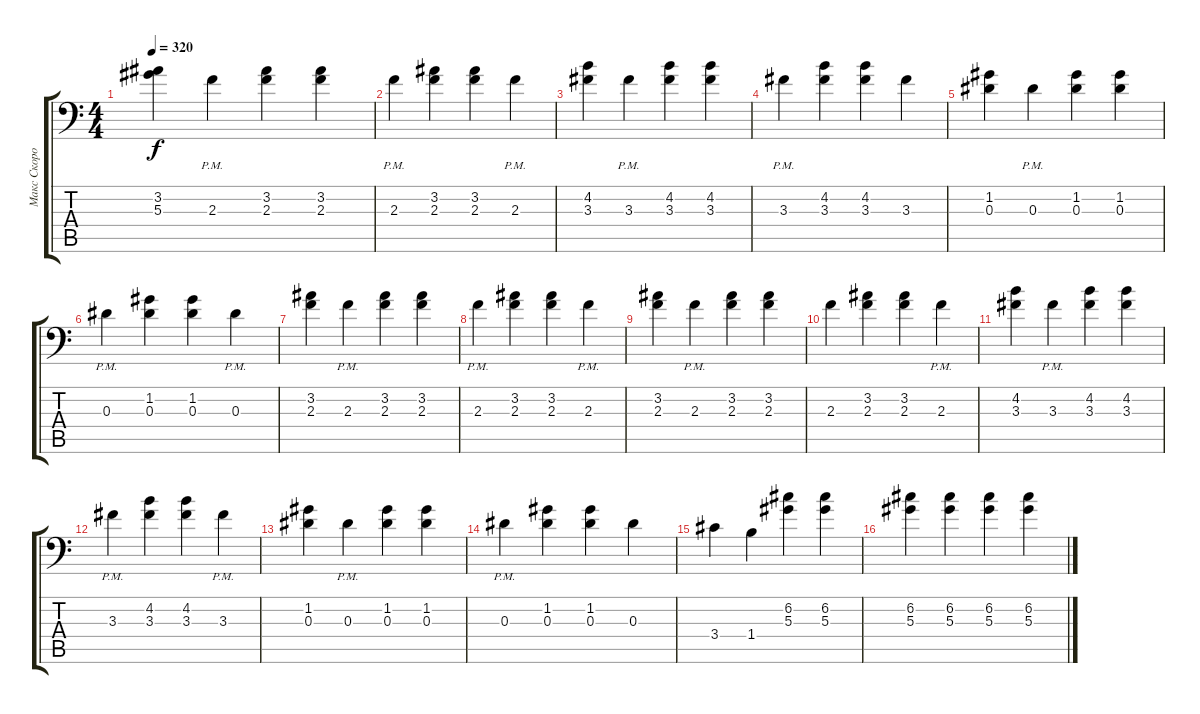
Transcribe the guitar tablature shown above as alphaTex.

\track ("Макс Скоробогатов-Вторая Гитара" "Макс Скоро") {instrument distortionguitar}
\staff {score tabs}
\tuning (C4 G3 Eb3 Bb2 F2 Bb1) {hide}
\ts (4 4)
\tempo 320
\clef f4
\ks c
(3.2 5.3{t}).4{dy f} 2.3{pm}.4 (3.2 2.3).4 (3.2 2.3).4 |
2.3{pm}.4 (3.2 2.3).4 (3.2 2.3).4 2.3{pm}.4 |
(4.2 3.3).4 3.3{pm}.4 (4.2 3.3).4 (4.2 3.3).4 |
3.3{pm}.4 (4.2 3.3).4 (4.2 3.3).4 3.3.4 |
(1.2 0.3).4 0.3{pm}.4 (1.2 0.3).4 (1.2 0.3).4 |
0.3{pm}.4 (1.2 0.3).4 (1.2 0.3).4 0.3{pm}.4 |
(3.2 2.3).4 2.3{pm}.4 (3.2 2.3).4 (3.2 2.3).4 |
2.3{pm}.4 (3.2 2.3).4 (3.2 2.3).4 2.3{pm}.4 |
(3.2 2.3).4 2.3{pm}.4 (3.2 2.3).4 (3.2 2.3).4 |
2.3.4 (3.2 2.3).4 (3.2 2.3).4 2.3{pm}.4 |
(4.2 3.3).4 3.3{pm}.4 (4.2 3.3).4 (4.2 3.3).4 |
3.3{pm}.4 (4.2 3.3).4 (4.2 3.3).4 3.3{pm}.4 |
(1.2 0.3).4 0.3{pm}.4 (1.2 0.3).4 (1.2 0.3).4 |
0.3{pm}.4 (1.2 0.3).4 (1.2 0.3).4 0.3.4 |
3.4.4 1.4.4 (6.2 5.3).4 (6.2 5.3).4 |
(6.2 5.3).4 (6.2 5.3).4 (6.2 5.3).4 (6.2 5.3).4
